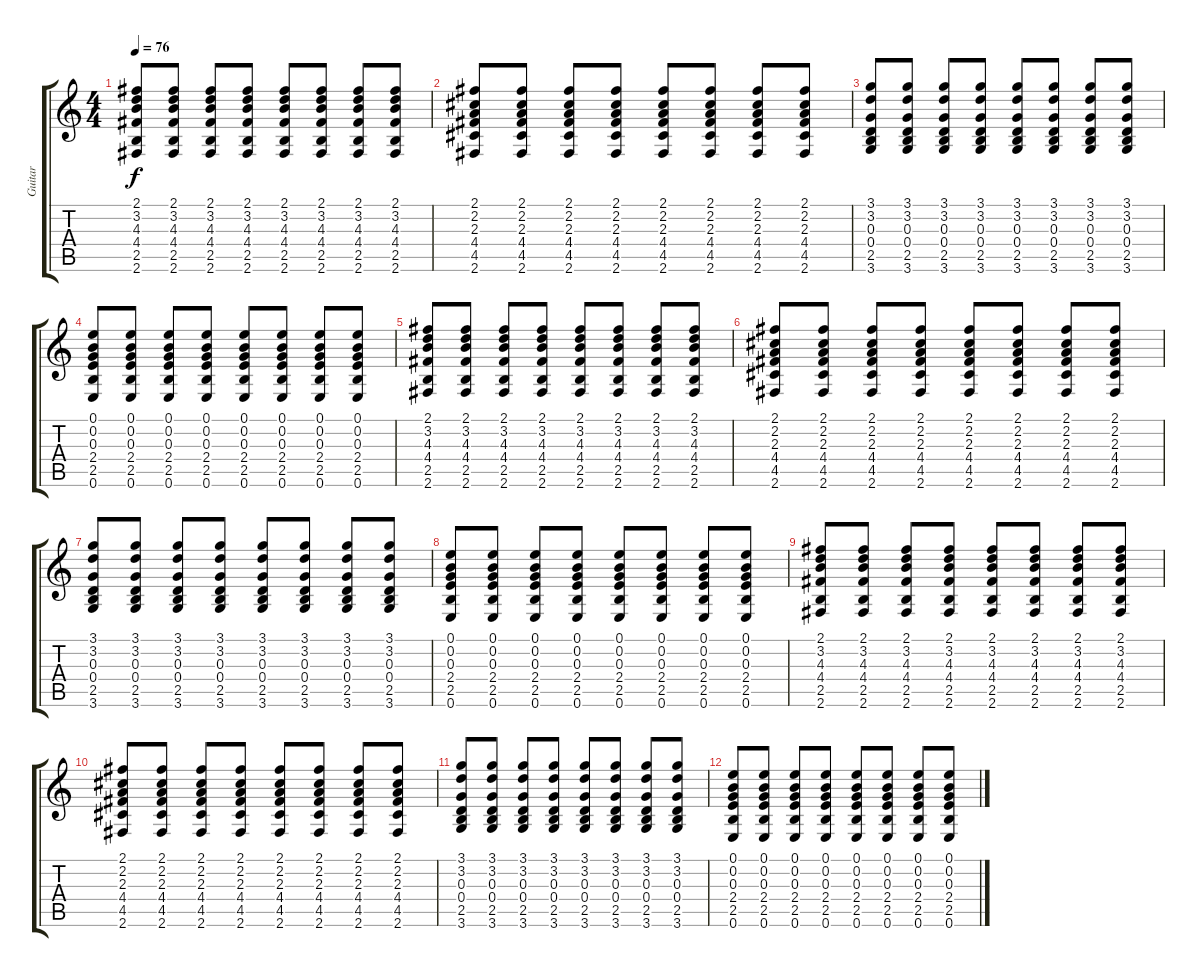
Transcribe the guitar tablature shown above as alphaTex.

\track ("Guitar" "Guitar") {instrument distortionguitar}
\staff {score tabs}
\tuning (E4 B3 G3 D3 A2 E2) {hide}
\ts (4 4)
\tempo 76
\clef g2
\ks c
(2.1 3.2 4.3 4.4 2.5 2.6).8{dy f} (2.1 3.2 4.3 4.4 2.5 2.6).8 (2.1 3.2 4.3 4.4 2.5 2.6).8 (2.1 3.2 4.3 4.4 2.5 2.6).8 (2.1 3.2 4.3 4.4 2.5 2.6).8 (2.1 3.2 4.3 4.4 2.5 2.6).8 (2.1 3.2 4.3 4.4 2.5 2.6).8 (2.1 3.2 4.3 4.4 2.5 2.6).8 |
(2.1 2.2 2.3 4.4 4.5 2.6).8 (2.1 2.2 2.3 4.4 4.5 2.6).8 (2.1 2.2 2.3 4.4 4.5 2.6).8 (2.1 2.2 2.3 4.4 4.5 2.6).8 (2.1 2.2 2.3 4.4 4.5 2.6).8 (2.1 2.2 2.3 4.4 4.5 2.6).8 (2.1 2.2 2.3 4.4 4.5 2.6).8 (2.1 2.2 2.3 4.4 4.5 2.6).8 |
(3.1 3.2 0.3 0.4 2.5 3.6).8 (3.1 3.2 0.3 0.4 2.5 3.6).8 (3.1 3.2 0.3 0.4 2.5 3.6).8 (3.1 3.2 0.3 0.4 2.5 3.6).8 (3.1 3.2 0.3 0.4 2.5 3.6).8 (3.1 3.2 0.3 0.4 2.5 3.6).8 (3.1 3.2 0.3 0.4 2.5 3.6).8 (3.1 3.2 0.3 0.4 2.5 3.6).8 |
(0.1 0.2 0.3 2.4 2.5 0.6).8 (0.1 0.2 0.3 2.4 2.5 0.6).8 (0.1 0.2 0.3 2.4 2.5 0.6).8 (0.1 0.2 0.3 2.4 2.5 0.6).8 (0.1 0.2 0.3 2.4 2.5 0.6).8 (0.1 0.2 0.3 2.4 2.5 0.6).8 (0.1 0.2 0.3 2.4 2.5 0.6).8 (0.1 0.2 0.3 2.4 2.5 0.6).8 |
(2.1 3.2 4.3 4.4 2.5 2.6).8 (2.1 3.2 4.3 4.4 2.5 2.6).8 (2.1 3.2 4.3 4.4 2.5 2.6).8 (2.1 3.2 4.3 4.4 2.5 2.6).8 (2.1 3.2 4.3 4.4 2.5 2.6).8 (2.1 3.2 4.3 4.4 2.5 2.6).8 (2.1 3.2 4.3 4.4 2.5 2.6).8 (2.1 3.2 4.3 4.4 2.5 2.6).8 |
(2.1 2.2 2.3 4.4 4.5 2.6).8 (2.1 2.2 2.3 4.4 4.5 2.6).8 (2.1 2.2 2.3 4.4 4.5 2.6).8 (2.1 2.2 2.3 4.4 4.5 2.6).8 (2.1 2.2 2.3 4.4 4.5 2.6).8 (2.1 2.2 2.3 4.4 4.5 2.6).8 (2.1 2.2 2.3 4.4 4.5 2.6).8 (2.1 2.2 2.3 4.4 4.5 2.6).8 |
(3.1 3.2 0.3 0.4 2.5 3.6).8 (3.1 3.2 0.3 0.4 2.5 3.6).8 (3.1 3.2 0.3 0.4 2.5 3.6).8 (3.1 3.2 0.3 0.4 2.5 3.6).8 (3.1 3.2 0.3 0.4 2.5 3.6).8 (3.1 3.2 0.3 0.4 2.5 3.6).8 (3.1 3.2 0.3 0.4 2.5 3.6).8 (3.1 3.2 0.3 0.4 2.5 3.6).8 |
(0.1 0.2 0.3 2.4 2.5 0.6).8 (0.1 0.2 0.3 2.4 2.5 0.6).8 (0.1 0.2 0.3 2.4 2.5 0.6).8 (0.1 0.2 0.3 2.4 2.5 0.6).8 (0.1 0.2 0.3 2.4 2.5 0.6).8 (0.1 0.2 0.3 2.4 2.5 0.6).8 (0.1 0.2 0.3 2.4 2.5 0.6).8 (0.1 0.2 0.3 2.4 2.5 0.6).8 |
(2.1 3.2 4.3 4.4 2.5 2.6).8 (2.1 3.2 4.3 4.4 2.5 2.6).8 (2.1 3.2 4.3 4.4 2.5 2.6).8 (2.1 3.2 4.3 4.4 2.5 2.6).8 (2.1 3.2 4.3 4.4 2.5 2.6).8 (2.1 3.2 4.3 4.4 2.5 2.6).8 (2.1 3.2 4.3 4.4 2.5 2.6).8 (2.1 3.2 4.3 4.4 2.5 2.6).8 |
(2.1 2.2 2.3 4.4 4.5 2.6).8 (2.1 2.2 2.3 4.4 4.5 2.6).8 (2.1 2.2 2.3 4.4 4.5 2.6).8 (2.1 2.2 2.3 4.4 4.5 2.6).8 (2.1 2.2 2.3 4.4 4.5 2.6).8 (2.1 2.2 2.3 4.4 4.5 2.6).8 (2.1 2.2 2.3 4.4 4.5 2.6).8 (2.1 2.2 2.3 4.4 4.5 2.6).8 |
(3.1 3.2 0.3 0.4 2.5 3.6).8 (3.1 3.2 0.3 0.4 2.5 3.6).8 (3.1 3.2 0.3 0.4 2.5 3.6).8 (3.1 3.2 0.3 0.4 2.5 3.6).8 (3.1 3.2 0.3 0.4 2.5 3.6).8 (3.1 3.2 0.3 0.4 2.5 3.6).8 (3.1 3.2 0.3 0.4 2.5 3.6).8 (3.1 3.2 0.3 0.4 2.5 3.6).8 |
(0.1 0.2 0.3 2.4 2.5 0.6).8 (0.1 0.2 0.3 2.4 2.5 0.6).8 (0.1 0.2 0.3 2.4 2.5 0.6).8 (0.1 0.2 0.3 2.4 2.5 0.6).8 (0.1 0.2 0.3 2.4 2.5 0.6).8 (0.1 0.2 0.3 2.4 2.5 0.6).8 (0.1 0.2 0.3 2.4 2.5 0.6).8 (0.1 0.2 0.3 2.4 2.5 0.6).8
